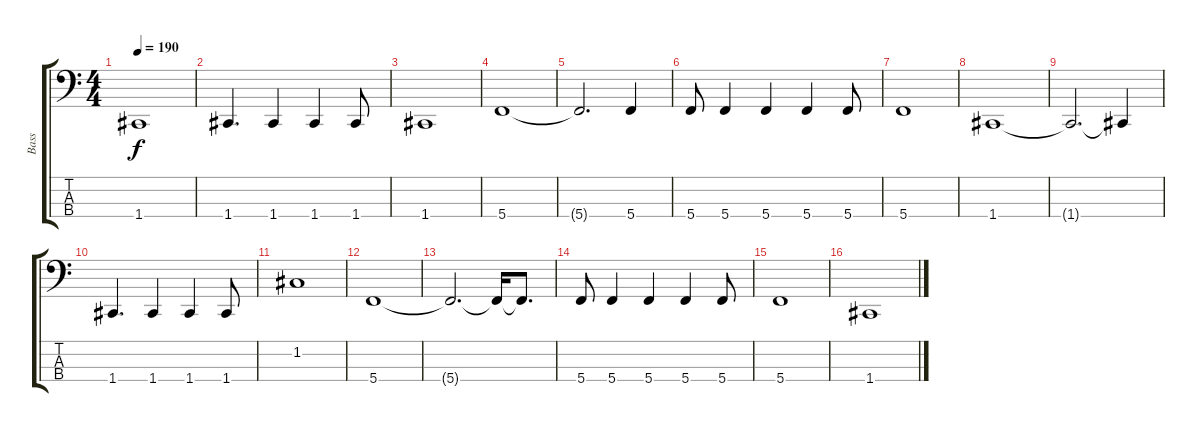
\track ("Bass" "Bass") {instrument electricbassfinger}
\staff {score tabs}
\tuning (F2 C2 G1 C1) {hide}
\ts (4 4)
\tempo 190
\clef f4
\ks c
1.4{t}.1{dy f} |
1.4.4{d} 1.4.4 1.4.4 1.4.8 |
1.4.1 |
5.4.1 |
5.4{t}.2{d} 5.4.4 |
5.4.8 5.4.4 5.4.4 5.4.4 5.4.8 |
5.4.1 |
1.4.1 |
1.4{t}.2{d} 1.4{t}.4 |
1.4.4{d} 1.4.4 1.4.4 1.4.8 |
1.2.1 |
5.4.1 |
5.4{t}.2{d} 5.4{t}.16 5.4{t}.8{d} |
5.4.8 5.4.4 5.4.4 5.4.4 5.4.8 |
5.4.1 |
1.4.1
